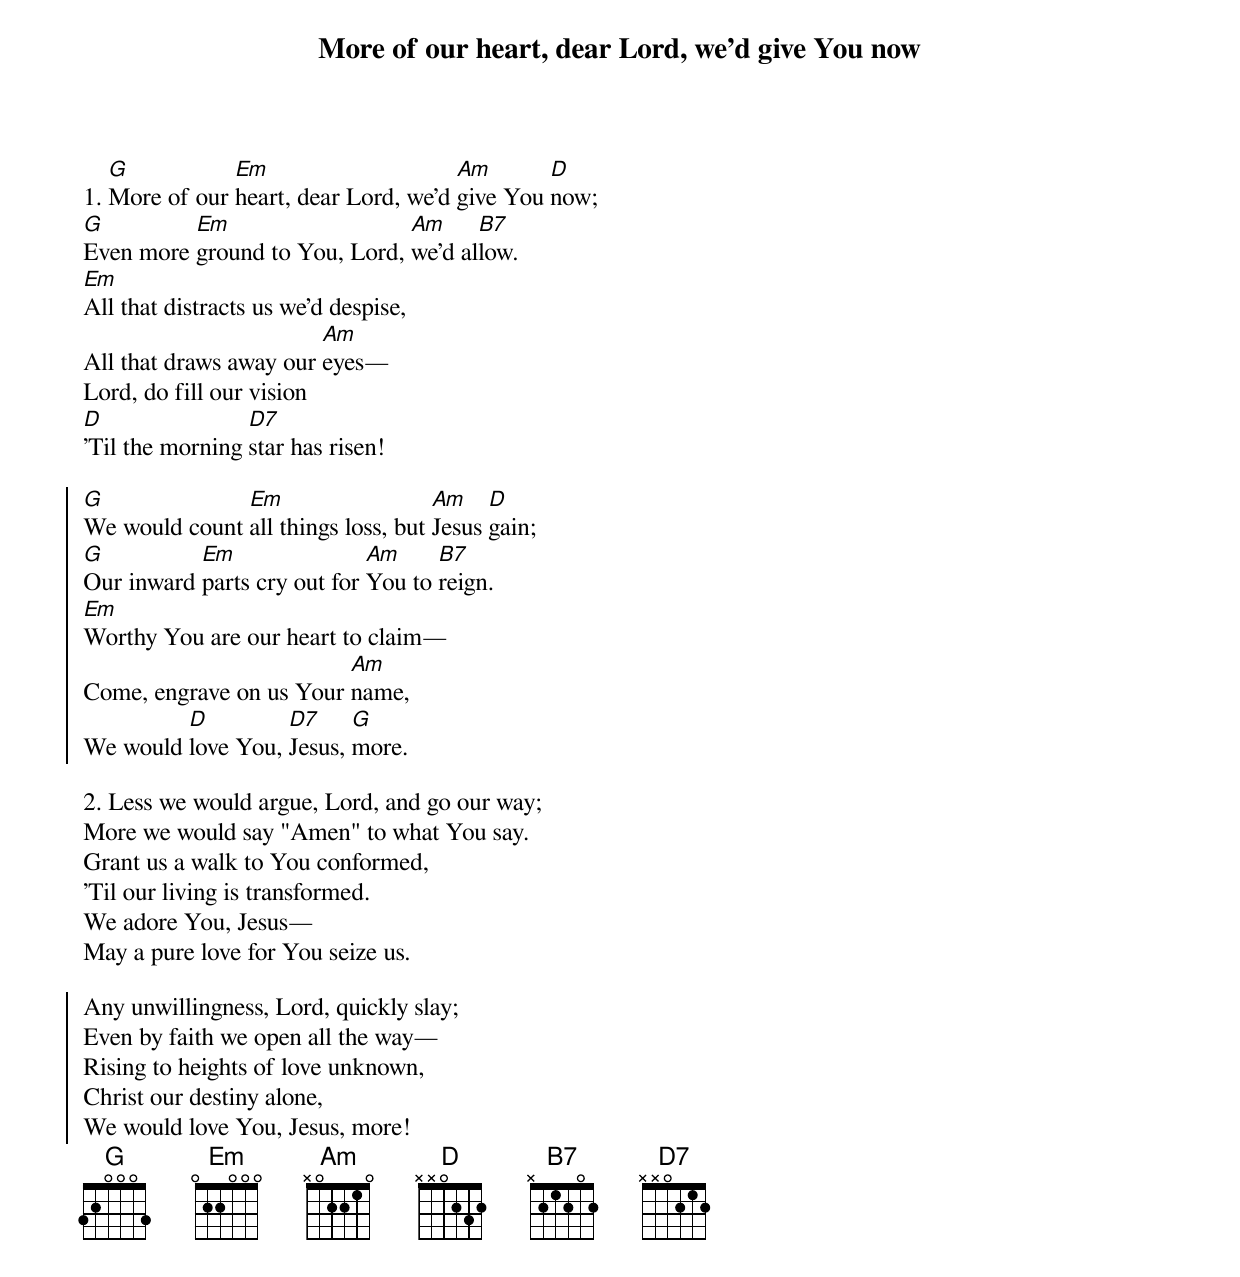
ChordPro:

{t:More of our heart, dear Lord, we'd give You now}

1. [G]More of our [Em]heart, dear Lord, we'd [Am]give You [D]now;
[G]Even more [Em]ground to You, Lord, [Am]we'd al[B7]low.
[Em]All that distracts us we'd despise,
All that draws away our [Am]eyes—
Lord, do fill our vision
[D]'Til the morning [D7]star has risen!

{soc}
[G]We would count [Em]all things loss, but [Am]Jesus [D]gain;
[G]Our inward [Em]parts cry out for [Am]You to [B7]reign.
[Em]Worthy You are our heart to claim—
Come, engrave on us Your [Am]name,
We would [D]love You, [D7]Jesus, [G]more.
{eoc}

2. Less we would argue, Lord, and go our way;
More we would say "Amen" to what You say.
Grant us a walk to You conformed,
'Til our living is transformed.
We adore You, Jesus—
May a pure love for You seize us.

{soc}
Any unwillingness, Lord, quickly slay;
Even by faith we open all the way—
Rising to heights of love unknown,
Christ our destiny alone,
We would love You, Jesus, more!
{eoc}
